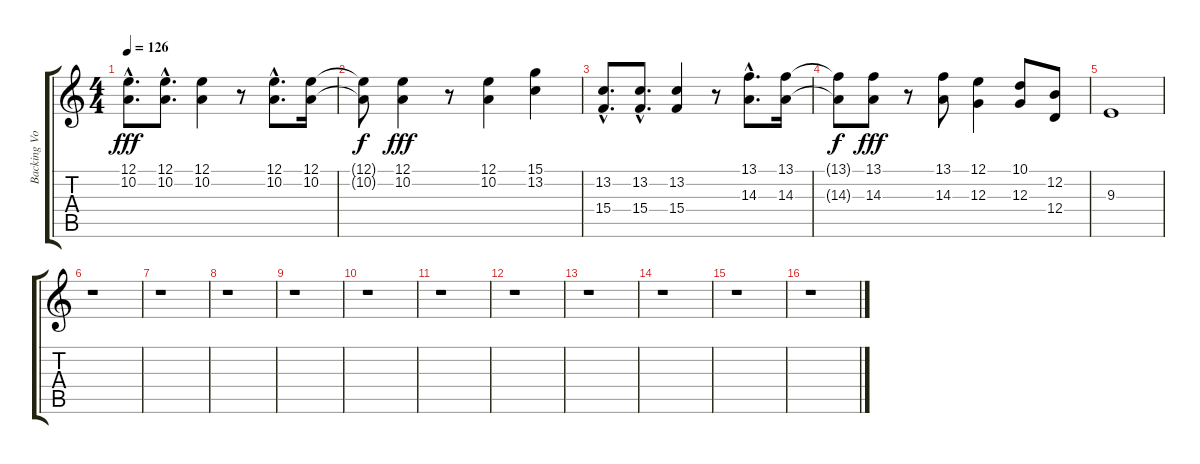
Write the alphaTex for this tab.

\track ("Backing Vocals" "Backing Vo") {instrument choiraahs}
\staff {score tabs}
\tuning (E4 B3 G3 D3 A2 E2) {hide}
\ts (4 4)
\tempo 126
\clef g2
\ks c
(12.1{hac} 10.2{hac}).8{d dy fff} (12.1{hac} 10.2{hac}).8{d} (12.1 10.2).4 r.8 (12.1{hac} 10.2{hac}).8{d} (12.1 10.2).16 |
(12.1{t} 10.2{t}).8{dy f} (12.1 10.2).4{dy fff} r.8 (12.1 10.2).4 (15.1 13.2).4 |
(13.2{hac} 15.4{hac}).8{d} (13.2{hac} 15.4{hac}).8{d} (13.2 15.4).4 r.8 (13.1{hac} 14.3{hac}).8{d} (13.1 14.3).16 |
(13.1{t} 14.3{t}).8{dy f} (13.1 14.3).8{dy fff} r.8 (13.1 14.3).8 (12.1 12.3).4 (10.1 12.3).8 (12.2 12.4).8 |
9.3.1 |
r.1 |
r.1 |
r.1 |
r.1 |
r.1 |
r.1 |
r.1 |
r.1 |
r.1 |
r.1 |
r.1
